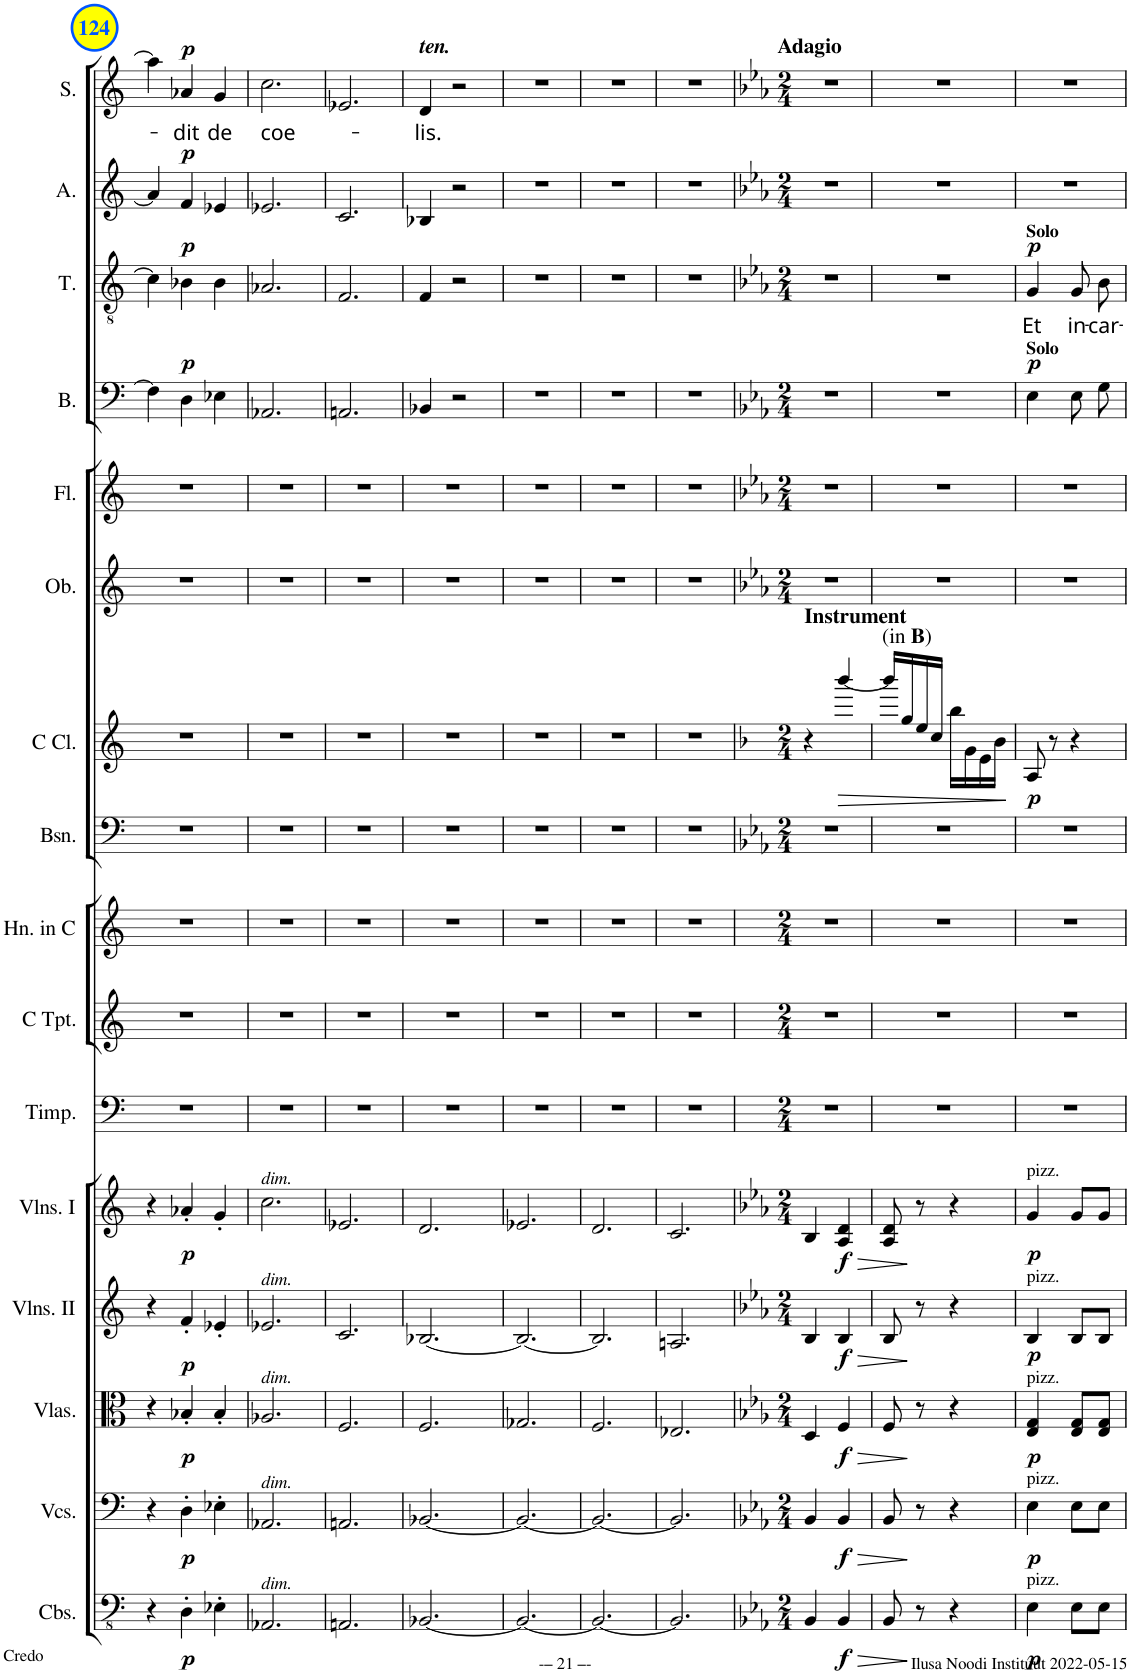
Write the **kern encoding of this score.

**kern	**dynam	**kern	**dynam	**kern	**dynam	**kern	**dynam	**kern	**dynam	**kern	**kern	**kern	**kern	**kern	**dynam	**kern	**kern	**kern	**dynam	**kern	**text	**dynam	**kern	**dynam	**kern	**text	**dynam
*part16	*part16	*part15	*part15	*part14	*part14	*part13	*part13	*part12	*part12	*part11	*part10	*part9	*part8	*part7	*part7	*part6	*part5	*part4	*part4	*part3	*part3	*part3	*part2	*part2	*part1	*part1	*part1
*staff16	*staff16	*staff15	*staff15	*staff14	*staff14	*staff13	*staff13	*staff12	*staff12	*staff11	*staff10	*staff9	*staff8	*staff7	*staff7	*staff6	*staff5	*staff4	*staff4	*staff3	*staff3	*staff3	*staff2	*staff2	*staff1	*staff1	*staff1
*I"Contrabasses	*	*I"Violoncellos	*	*I"Violas	*	*I"Violins II	*	*I"Violins I	*	*I"Timpani	*I"C Trumpet	*I"Horn in C	*I"Bassoon	*I"C Clarinet	*	*I"Oboe	*I"Flute	*I"Bass	*	*I"Tenor	*	*	*I"Alto	*	*I"Soprano	*	*
*I'Cbs.	*	*I'Vcs.	*	*I'Vlas.	*	*I'Vlns. II	*	*I'Vlns. I	*	*I'Timp.	*I'C Tpt.	*I'Hn. in C	*I'Bsn.	*I'C Cl.	*	*I'Ob.	*I'Fl.	*I'B.	*	*I'T.	*	*	*I'A.	*	*I'S.	*	*
!!LO:PB:g=z
*clefFv4	*	*clefF4	*	*clefC3	*	*clefG2	*	*clefG2	*	*clefF4	*clefG2	*clefG2	*clefF4	*clefG2	*	*clefG2	*clefG2	*clefF4	*	*clefGv2	*	*	*clefG2	*	*clefG2	*	*
*	*	*	*	*	*	*	*	*	*	*	*	*Trd4c7	*	*Trd1c2	*	*	*	*	*	*	*	*	*	*	*	*	*
*k[]	*	*k[]	*	*k[]	*	*k[]	*	*k[]	*	*k[]	*k[]	*k[]	*k[]	*k[]	*	*k[]	*k[]	*k[]	*	*k[]	*	*	*k[]	*	*k[]	*	*
*M3/4	*	*M3/4	*	*M3/4	*	*M3/4	*	*M3/4	*	*M3/4	*M3/4	*M3/4	*M3/4	*M3/4	*	*M3/4	*M3/4	*M3/4	*	*M3/4	*	*	*M3/4	*	*M3/4	*	*
=124	=124	=124	=124	=124	=124	=124	=124	=124	=124	=124	=124	=124	=124	=124	=124	=124	=124	=124	=124	=124	=124	=124	=124	=124	=124	=124	=124
4r	.	4r	.	4r	.	4r	.	4r	.	2.r	2.r	2.r	2.r	2.r	.	2.r	2.r	4F\]	.	4c\]	.	.	4a-/]	.	4aa-\]	.	.
!	!LO:DY:b	!	!LO:DY:b	!	!LO:DY:b	!	!LO:DY:b	!	!LO:DY:b	!	!	!	!	!	!	!	!	!	!LO:DY:a	!	!	!LO:DY:a	!	!LO:DY:a	!	!LO:LY:b	!LO:DY:a
4DD'\	p	4D'\	p	4B-X'/	p	4f'/	p	4a-X'/	p	.	.	.	.	.	.	.	.	4D\	p	4B-X\	.	p	4f/	p	4a-X/	-dit	p
!	!	!	!	!	!	!	!	!	!	!	!	!	!	!	!	!	!	!	!	!	!	!	!	!	!	!LO:LY:b	!
4EE-X'\	.	4E-X'\	.	4B-'/	.	4e-X'/	.	4g'/	.	.	.	.	.	.	.	.	.	4E-X\	.	4B-\	.	.	4e-X/	.	4g/	de	.
=125	=125	=125	=125	=125	=125	=125	=125	=125	=125	=125	=125	=125	=125	=125	=125	=125	=125	=125	=125	=125	=125	=125	=125	=125	=125	=125	=125
!	!	!	!	!	!	!	!	!LO:TX:a:i:t=dim.	!	!	!	!	!	!	!	!	!	!	!	!	!	!	!	!	!	!	!
!	!	!	!	!	!	!LO:TX:a:i:t=dim.	!	!	!	!	!	!	!	!	!	!	!	!	!	!	!	!	!	!	!	!	!
!	!	!	!	!LO:TX:a:i:t=dim.	!	!	!	!	!	!	!	!	!	!	!	!	!	!	!	!	!	!	!	!	!	!	!
!	!	!LO:TX:a:i:t=dim.	!	!	!	!	!	!	!	!	!	!	!	!	!	!	!	!	!	!	!	!	!	!	!	!	!
!LO:TX:a:i:t=dim.	!	!	!	!	!	!	!	!	!	!	!	!	!	!	!	!	!	!	!	!	!	!	!	!	!	!	!
!	!	!	!	!	!	!	!	!	!	!	!	!	!	!	!	!	!	!	!	!	!	!	!	!	!	!LO:LY:b	!
2.AAA-X/	.	2.AA-X/	.	2.A-X/	.	2.e-X/	.	2.cc\	.	2.r	2.r	2.r	2.r	2.r	.	2.r	2.r	2.AA-X/	.	2.A-X/	.	.	2.e-X/	.	2.cc\	coe-	.
=126	=126	=126	=126	=126	=126	=126	=126	=126	=126	=126	=126	=126	=126	=126	=126	=126	=126	=126	=126	=126	=126	=126	=126	=126	=126	=126	=126
2.AAAn/	.	2.AAn/	.	2.F/	.	2.c/	.	2.e-X/	.	2.r	2.r	2.r	2.r	2.r	.	2.r	2.r	2.AAn/	.	2.F/	.	.	2.c/	.	2.e-X/	.	.
=127	=127	=127	=127	=127	=127	=127	=127	=127	=127	=127	=127	=127	=127	=127	=127	=127	=127	=127	=127	=127	=127	=127	=127	=127	=127	=127	=127
!	!	!	!	!	!	!	!	!	!	!	!	!	!	!	!	!	!	!	!	!	!	!	!	!	!LO:TX:a:Bi:t=ten.	!	!
!	!	!	!	!	!	!	!	!	!	!	!	!	!	!	!	!	!	!	!	!	!	!	!	!	!	!LO:LY:b	!
[2.BBB-X/	.	[2.BB-X/	.	2.F/	.	[2.B-X/	.	2.d/	.	2.r	2.r	2.r	2.r	2.r	.	2.r	2.r	4BB-X/	.	4F/	.	.	4B-X/	.	4d/	-lis.	.
.	.	.	.	.	.	.	.	.	.	.	.	.	.	.	.	.	.	2r	.	2r	.	.	2r	.	2r	.	.
=128	=128	=128	=128	=128	=128	=128	=128	=128	=128	=128	=128	=128	=128	=128	=128	=128	=128	=128	=128	=128	=128	=128	=128	=128	=128	=128	=128
2.BBB-/_	.	2.BB-/_	.	2.G-X/	.	2.B-/_	.	2.e-X/	.	2.r	2.r	2.r	2.r	2.r	.	2.r	2.r	2.r	.	2.r	.	.	2.r	.	2.r	.	.
=129	=129	=129	=129	=129	=129	=129	=129	=129	=129	=129	=129	=129	=129	=129	=129	=129	=129	=129	=129	=129	=129	=129	=129	=129	=129	=129	=129
2.BBB-/_	.	2.BB-/_	.	2.F/	.	2.B-/]	.	2.d/	.	2.r	2.r	2.r	2.r	2.r	.	2.r	2.r	2.r	.	2.r	.	.	2.r	.	2.r	.	.
=130	=130	=130	=130	=130	=130	=130	=130	=130	=130	=130	=130	=130	=130	=130	=130	=130	=130	=130	=130	=130	=130	=130	=130	=130	=130	=130	=130
2.BBB-/]	.	2.BB-/]	.	2.E-X/	.	2.An/	.	2.c/	.	2.r	2.r	2.r	2.r	2.r	.	2.r	2.r	2.r	.	2.r	.	.	2.r	.	2.r	.	.
=131	=131	=131	=131	=131	=131	=131	=131	=131	=131	=131	=131	=131	=131	=131	=131	=131	=131	=131	=131	=131	=131	=131	=131	=131	=131	=131	=131
*k[b-e-a-]	*	*k[b-e-a-]	*	*k[b-e-a-]	*	*k[b-e-a-]	*	*k[b-e-a-]	*	*k[]	*k[]	*k[]	*k[b-e-a-]	*k[b-]	*	*k[b-e-a-]	*k[b-e-a-]	*k[b-e-a-]	*	*k[b-e-a-]	*	*	*k[b-e-a-]	*	*k[b-e-a-]	*	*
*M2/4	*	*M2/4	*	*M2/4	*	*M2/4	*	*M2/4	*	*M2/4	*M2/4	*M2/4	*M2/4	*M2/4	*	*M2/4	*M2/4	*M2/4	*	*M2/4	*	*	*M2/4	*	*M2/4	*	*
!	!	!	!	!	!	!	!	!	!	!	!	!	!	!	!	!	!	!	!	!	!	!	!	!	!LO:TX:a:B:t=Adagio	!	!
!	!	!	!	!	!	!	!	!	!	!	!	!	!	!LO:TX:a:B:t=Instrument	!	!	!	!	!	!	!	!	!	!	!	!	!
4BBB-/	.	4BB-/	.	4D/	.	4B-/	.	4B-/	.	2r	2r	2r	2r	4r	.	2r	2r	2r	.	2r	.	.	2r	.	2r	.	.
!	!LO:HP:b	!	!LO:HP:b	!	!LO:HP:b	!	!LO:HP:b	!	!LO:HP:b	!	!	!	!	!	!LO:HP:b	!	!	!	!	!	!	!	!	!	!	!	!
!	!LO:DY:n=1:b	!	!LO:DY:n=1:b	!	!LO:DY:n=1:b	!	!LO:DY:n=1:b	!	!LO:DY:n=1:b	!	!	!	!	!	!	!	!	!	!	!	!	!	!	!	!	!	!
4BBB-/	> f	4BB-/	> f	4F/	> f	4B-/	> f	4A-/ 4d/	> f	.	.	.	.	[4bbb-/	>	.	.	.	.	.	.	.	.	.	.	.	.
=132	=132	=132	=132	=132	=132	=132	=132	=132	=132	=132	=132	=132	=132	=132	=132	=132	=132	=132	=132	=132	=132	=132	=132	=132	=132	=132	=132
!	!	!	!	!	!	!	!	!	!	!	!	!	!	!LO:TX:a:t=(in	!	!	!	!	!	!	!	!	!	!	!	!	!
!	!	!	!	!	!	!	!	!	!	!	!	!	!	!LO:TX:a:B:t=B	!	!	!	!	!	!	!	!	!	!	!	!	!
!	!	!	!	!	!	!	!	!	!	!	!	!	!	!LO:TX:a:t=)	!	!	!	!	!	!	!	!	!	!	!	!	!
8BBB-/	.	8BB-/	.	8F/	.	8B-/	.	8A-/ 8d/	.	2r	2r	2r	2r	16bbb-/LL]	.	2r	2r	2r	.	2r	.	.	2r	.	2r	.	.
.	.	.	.	.	.	.	.	.	.	.	.	.	.	16gg/	.	.	.	.	.	.	.	.	.	.	.	.	.
8r	]	8r	]	8r	]	8r	]	8r	]	.	.	.	.	16ee/	.	.	.	.	.	.	.	.	.	.	.	.	.
.	.	.	.	.	.	.	.	.	.	.	.	.	.	16cc/JJ	.	.	.	.	.	.	.	.	.	.	.	.	.
4r	.	4r	.	4r	.	4r	.	4r	.	.	.	.	.	16bb-\LL	.	.	.	.	.	.	.	.	.	.	.	.	.
.	.	.	.	.	.	.	.	.	.	.	.	.	.	16g\	.	.	.	.	.	.	.	.	.	.	.	.	.
.	.	.	.	.	.	.	.	.	.	.	.	.	.	16e\	.	.	.	.	.	.	.	.	.	.	.	.	.
.	.	.	.	.	.	.	.	.	.	.	.	.	.	16b-\JJ	.	.	.	.	.	.	.	.	.	.	.	.	.
.	.	.	.	.	.	.	.	.	.	.	.	.	.	.	]	.	.	.	.	.	.	.	.	.	.	.	.
=133	=133	=133	=133	=133	=133	=133	=133	=133	=133	=133	=133	=133	=133	=133	=133	=133	=133	=133	=133	=133	=133	=133	=133	=133	=133	=133	=133
!	!	!	!	!	!	!	!	!	!	!	!	!	!	!	!	!	!	!	!	!LO:TX:a:B:t=Solo	!	!	!	!	!	!	!
!	!	!	!	!	!	!	!	!	!	!	!	!	!	!	!	!	!	!LO:TX:a:B:t=Solo	!	!	!	!	!	!	!	!	!
!	!	!	!	!	!	!	!	!LO:TX:a:t=pizz.	!	!	!	!	!	!	!	!	!	!	!	!	!	!	!	!	!	!	!
!	!	!	!	!	!	!LO:TX:a:t=pizz.	!	!	!	!	!	!	!	!	!	!	!	!	!	!	!	!	!	!	!	!	!
!	!	!	!	!LO:TX:a:t=pizz.	!	!	!	!	!	!	!	!	!	!	!	!	!	!	!	!	!	!	!	!	!	!	!
!	!	!LO:TX:a:t=pizz.	!	!	!	!	!	!	!	!	!	!	!	!	!	!	!	!	!	!	!	!	!	!	!	!	!
!LO:TX:a:t=pizz.	!	!	!	!	!	!	!	!	!	!	!	!	!	!	!	!	!	!	!	!	!	!	!	!	!	!	!
!	!LO:DY:b	!	!LO:DY:b	!	!LO:DY:b	!	!LO:DY:b	!	!LO:DY:b	!	!	!	!	!	!LO:DY:b	!	!	!	!LO:DY:a	!	!LO:LY:b	!LO:DY:a	!	!	!	!	!
4EE-\	p	4E-\	p	4E-/ 4G/	p	4B-/	p	4g/	p	2r	2r	2r	2r	8A/	p	2r	2r	4E-\	p	4G/	Et	p	2r	.	2r	.	.
.	.	.	.	.	.	.	.	.	.	.	.	.	.	8r	.	.	.	.	.	.	.	.	.	.	.	.	.
!	!	!	!	!	!	!	!	!	!	!	!	!	!	!	!	!	!	!	!	!	!LO:LY:b	!	!	!	!	!	!
8EE-\L	.	8E-\L	.	8E-/ 8G/L	.	8B-/L	.	8g/L	.	.	.	.	.	4r	.	.	.	8E-\L	.	8G/L	in-	.	.	.	.	.	.
!	!	!	!	!	!	!	!	!	!	!	!	!	!	!	!	!	!	!	!	!	!LO:LY:b	!	!	!	!	!	!
8EE-\J	.	8E-\J	.	8E-/ 8G/J	.	8B-/J	.	8g/J	.	.	.	.	.	.	.	.	.	8G\J	.	8B-/J	-car-	.	.	.	.	.	.
=	=	=	=	=	=	=	=	=	=	=	=	=	=	=	=	=	=	=	=	=	=	=	=	=	=	=	=
*-	*-	*-	*-	*-	*-	*-	*-	*-	*-	*-	*-	*-	*-	*-	*-	*-	*-	*-	*-	*-	*-	*-	*-	*-	*-	*-	*-
